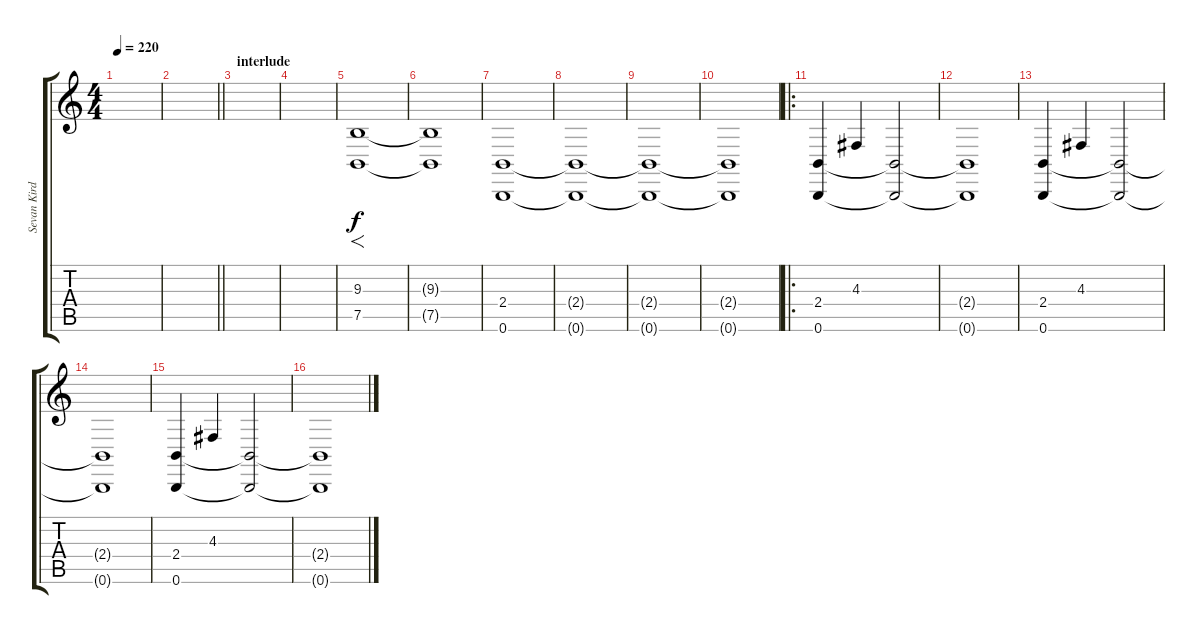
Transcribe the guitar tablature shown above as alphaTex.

\track ("Sevan Kirder" "Sevan Kird") {instrument bagpipe}
\staff {score tabs}
\tuning (B3 Gb3 D3 A2 E2 B1) {hide}
\ts (4 4)
\tempo 220
\clef g2
\ks c
|
\barLineRight lightlight
|
\section ("" "interlude")
|
|
(9.3 7.5).1{f} |
(9.3{t} 7.5{t}).1 |
(2.4 0.6).1 |
(2.4{t} 0.6{t}).1 |
(2.4{t} 0.6{t}).1 |
(2.4{t} 0.6{t}).1 |
\ro
(2.4 0.6).4 4.3.4 (2.4{t} 0.6{t}).2 |
(2.4{t} 0.6{t}).1 |
(2.4 0.6).4 4.3.4 (2.4{t} 0.6{t}).2 |
(2.4{t} 0.6{t}).1 |
(2.4 0.6).4 4.3.4 (2.4{t} 0.6{t}).2 |
(2.4{t} 0.6{t}).1
